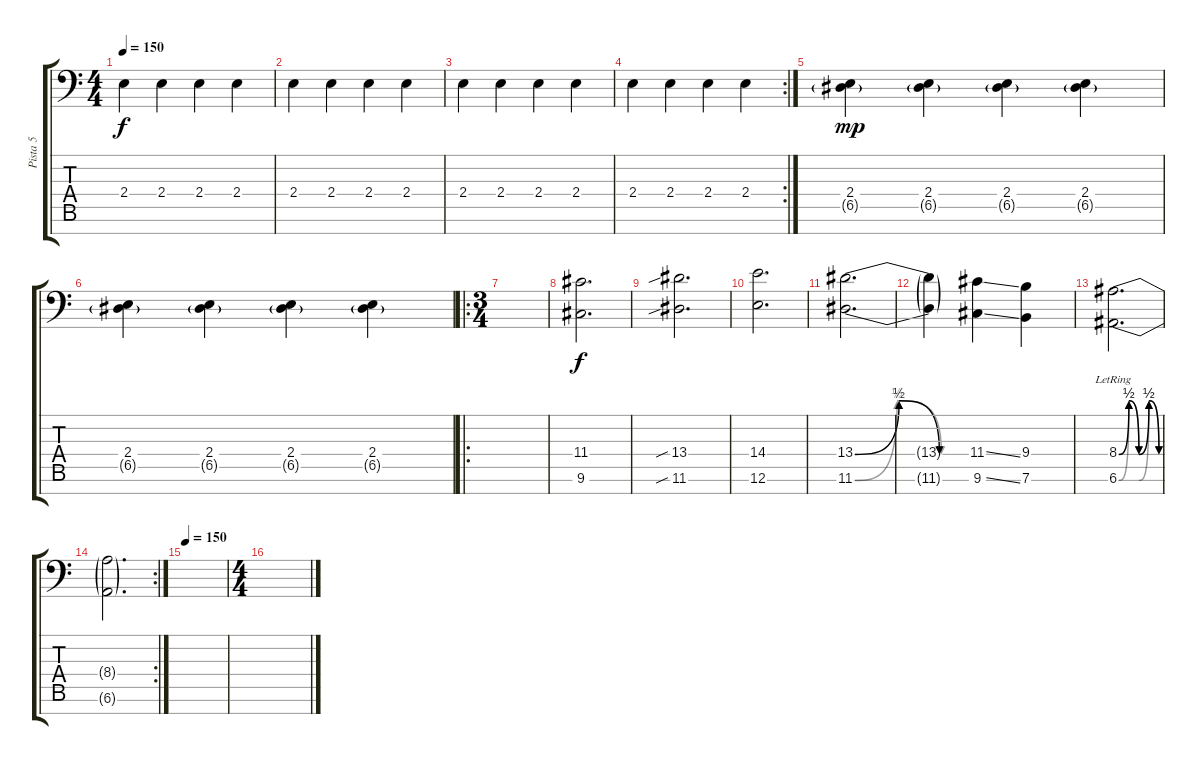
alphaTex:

\track ("Pista 5" "Pista 5") {instrument acousticgrandpiano}
\staff {score tabs}
\tuning (E4 B3 G3 D3 A2 E2 E1) {hide}
\ts (4 4)
\tempo 150
\clef f4
\ks c
2.4.4{dy f} 2.4.4 2.4.4 2.4.4 |
2.4.4 2.4.4 2.4.4 2.4.4 |
2.4.4 2.4.4 2.4.4 2.4.4 |
\rc 2
2.4.4 2.4.4 2.4.4 2.4.4 |
(2.4 6.5{g}).4{dy mp} (2.4 6.5{g}).4 (2.4 6.5{g}).4 (2.4 6.5{g}).4 |
(2.4 6.5{g}).4 (2.4 6.5{g}).4 (2.4 6.5{g}).4 (2.4 6.5{g}).4 |
\ro
\ts (3 4)
|
(11.4 9.6).2{d dy f} |
(13.4{sib} 11.6{sib}).2{d} |
(14.4 12.6).2{d} |
(13.4{be (custom 0 0 23 2 44 0 60 0)} 11.6{be (custom 0 0 22 2 45 0 60 0)}).2{d} |
(13.4{t} 11.6{t}).4 (11.4{ss} 9.6{ss}).4 (9.4 7.6).4 |
(8.4{be (custom 0 0 15 2 30 0 45 2 60 0) lr} 6.6{be (custom 0 0 15 2 30 0 45 2 60 0) lr}).2{d} |
\rc 2
(8.4{t} 6.6{t}).2{d} |
\tempo 150
|
\ts (4 4)
